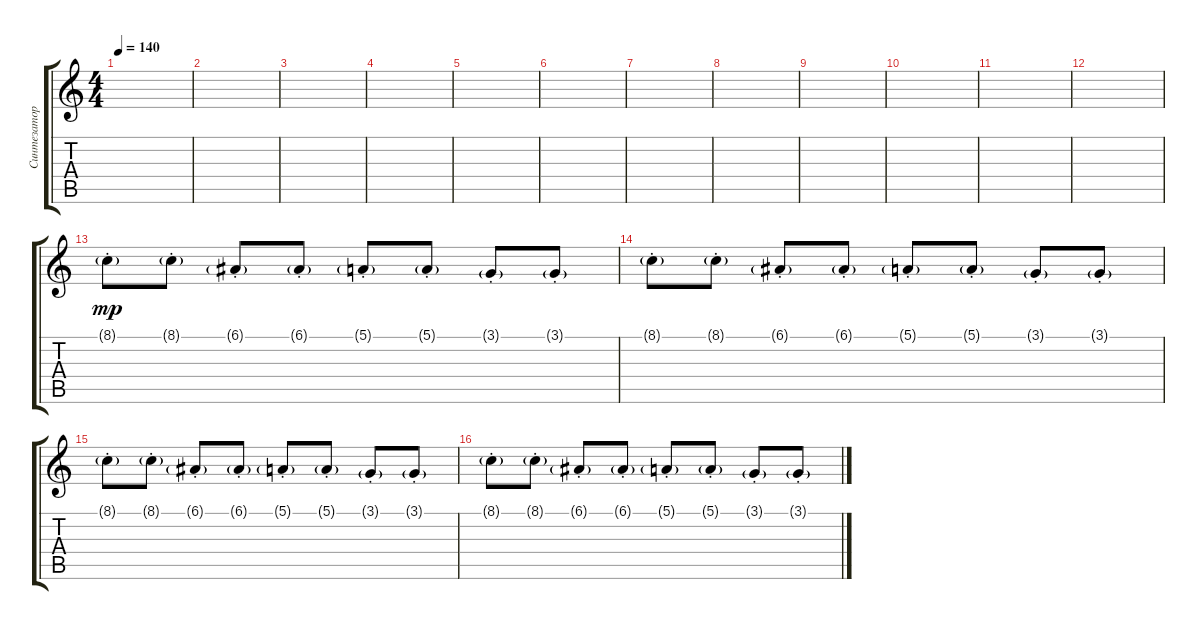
\track ("Синтезатор" "Синтезатор") {instrument fx8scifi}
\staff {score tabs}
\tuning (E4 B3 G3 D3 A2 E2) {hide}
\ts (4 4)
\tempo 140
\clef g2
\ks c
|
|
|
|
|
|
|
|
|
|
|
|
8.1{g st}.8{dy mp} 8.1{g st}.8 6.1{g st}.8 6.1{g st}.8 5.1{g st}.8 5.1{g st}.8 3.1{g st}.8 3.1{g st}.8 |
8.1{g st}.8 8.1{g st}.8 6.1{g st}.8 6.1{g st}.8 5.1{g st}.8 5.1{g st}.8 3.1{g st}.8 3.1{g st}.8 |
8.1{g st}.8 8.1{g st}.8 6.1{g st}.8 6.1{g st}.8 5.1{g st}.8 5.1{g st}.8 3.1{g st}.8 3.1{g st}.8 |
8.1{g st}.8 8.1{g st}.8 6.1{g st}.8 6.1{g st}.8 5.1{g st}.8 5.1{g st}.8 3.1{g st}.8 3.1{g st}.8
